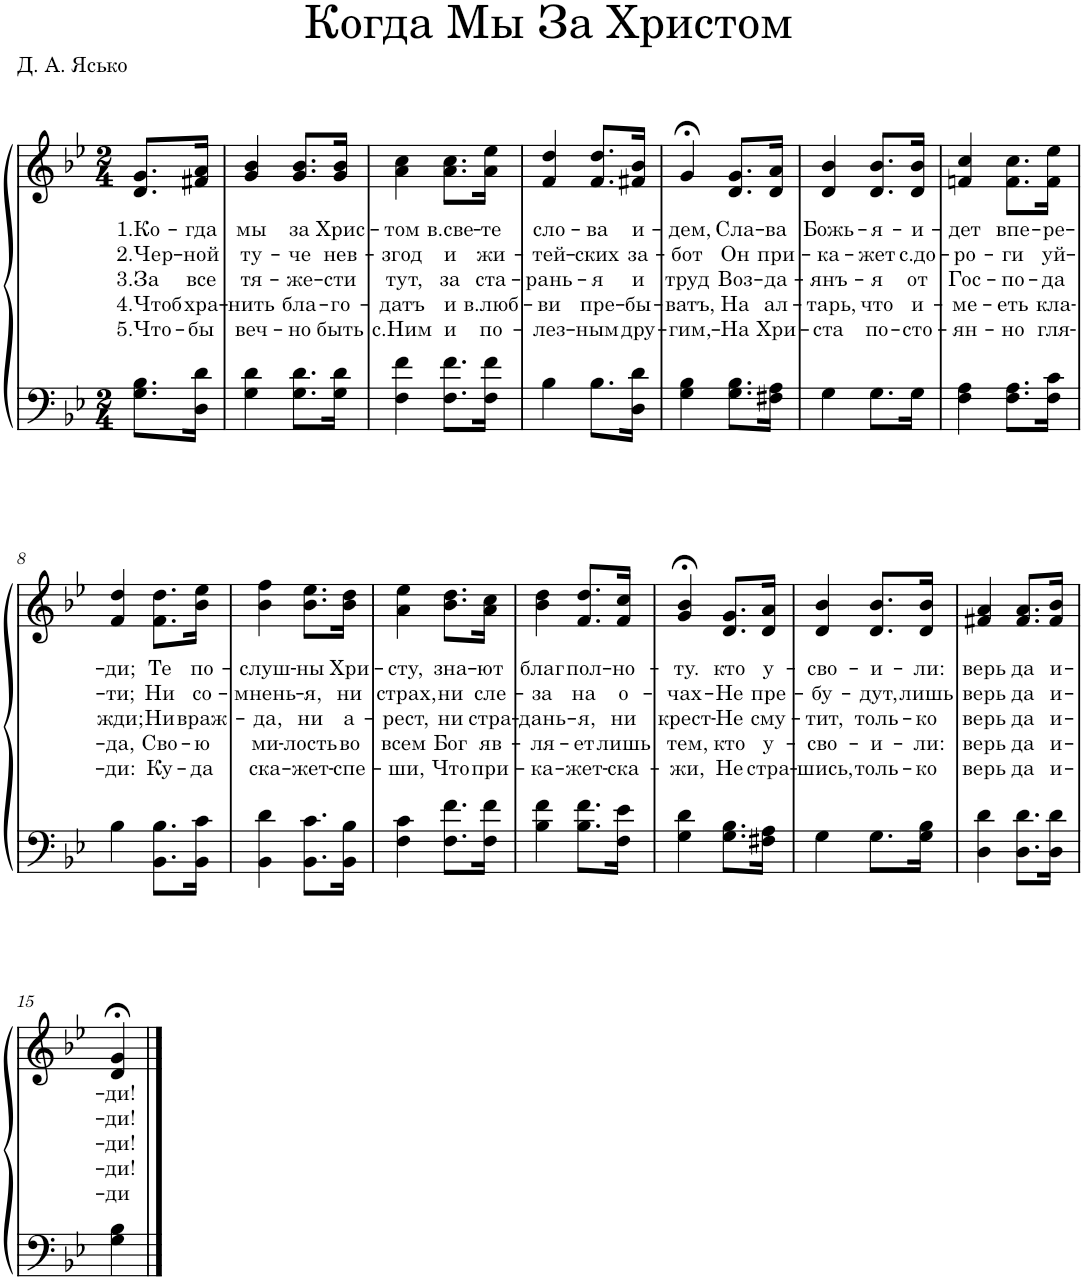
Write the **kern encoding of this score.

**kern	**kern	**text	**text	**text	**text	**text
*part1	*part1	*part1	*part1	*part1	*part1	*part1
*staff2	*staff1	*staff1	*staff1	*staff1	*staff1	*staff1
*I"Piano	*	*	*	*	*	*
*I'Pno.	*	*	*	*	*	*
*clefF4	*clefG2	*	*	*	*	*
*k[b-e-]	*k[b-e-]	*	*	*	*	*
*M2/4	*M2/4	*	*	*	*	*
=1	=1	=1	=1	=1	=1	=1
!	!	!LO:LY:b	!LO:LY:b	!LO:LY:b	!LO:LY:b	!LO:LY:b
8.G\ 8.B-\L	8.d/ 8.g/L	1.Ко-	2.Чер-	3.За	4.Чтоб	5.Что-
!	!	!LO:LY:b	!LO:LY:b	!LO:LY:b	!LO:LY:b	!LO:LY:b
16D\ 16d\Jk	16f#X/ 16a/Jk	-гда	-ной	все	хра-	-бы
=2	=2	=2	=2	=2	=2	=2
!	!	!LO:LY:b	!LO:LY:b	!LO:LY:b	!LO:LY:b	!LO:LY:b
4G\ 4d\	4g/ 4b-/	мы	ту-	тя-	-нить	веч-
!	!	!LO:LY:b	!LO:LY:b	!LO:LY:b	!LO:LY:b	!LO:LY:b
8.G\ 8.d\L	8.g/ 8.b-/L	за	-че	-же-	бла-	-но
!	!	!LO:LY:b	!LO:LY:b	!LO:LY:b	!LO:LY:b	!LO:LY:b
16G\ 16d\Jk	16g/ 16b-/Jk	Хрис-	нев-	-сти	-го-	быть
=3	=3	=3	=3	=3	=3	=3
!	!	!LO:LY:b	!LO:LY:b	!LO:LY:b	!LO:LY:b	!LO:LY:b
4F\ 4f\	4a\ 4cc\	-том	-згод	тут,	-датъ	с.Ним
!	!	!LO:LY:b	!LO:LY:b	!LO:LY:b	!LO:LY:b	!LO:LY:b
8.F\ 8.f\L	8.a\ 8.cc\L	в.све-	и	за	и	и
!	!	!LO:LY:b	!LO:LY:b	!LO:LY:b	!LO:LY:b	!LO:LY:b
16F\ 16f\Jk	16a\ 16ee-\Jk	-те	жи-	ста-	в.люб-	по-
=4	=4	=4	=4	=4	=4	=4
!	!	!LO:LY:b	!LO:LY:b	!LO:LY:b	!LO:LY:b	!LO:LY:b
4B-\	4f/ 4dd/	сло-	-тей-	-рань-	-ви	-лез-
!	!	!LO:LY:b	!LO:LY:b	!LO:LY:b	!LO:LY:b	!LO:LY:b
8.B-\L	8.f/ 8.dd/L	-ва	-ских	-я	пре-	-ным
!	!	!LO:LY:b	!LO:LY:b	!LO:LY:b	!LO:LY:b	!LO:LY:b
16D\ 16d\Jk	16f#X/ 16b-/Jk	и-	за-	и	-бы-	дру-
=5	=5	=5	=5	=5	=5	=5
!	!	!LO:LY:b	!LO:LY:b	!LO:LY:b	!LO:LY:b	!LO:LY:b
4G\ 4B-\	4g;</	-дем,	-бот	труд	-ватъ,	-гим,-
!	!	!LO:LY:b	!LO:LY:b	!LO:LY:b	!LO:LY:b	!LO:LY:b
8.G\ 8.B-\L	8.d/ 8.g/L	Сла-	Он	Воз-	На	-На
!	!	!LO:LY:b	!LO:LY:b	!LO:LY:b	!LO:LY:b	!LO:LY:b
16F#X\ 16A\Jk	16d/ 16a/Jk	-ва	при-	-да-	ал-	Хри-
=6	=6	=6	=6	=6	=6	=6
!	!	!LO:LY:b	!LO:LY:b	!LO:LY:b	!LO:LY:b	!LO:LY:b
4G\	4d/ 4b-/	Божь-	-ка-	-янъ-	-тарь,	-ста
!	!	!LO:LY:b	!LO:LY:b	!LO:LY:b	!LO:LY:b	!LO:LY:b
8.G\L	8.d/ 8.b-/L	-я-	-жет	-я	что	по-
!	!	!LO:LY:b	!LO:LY:b	!LO:LY:b	!LO:LY:b	!LO:LY:b
16G\Jk	16d/ 16b-/Jk	-и-	с.до-	от	и-	-сто-
=7	=7	=7	=7	=7	=7	=7
!	!	!LO:LY:b	!LO:LY:b	!LO:LY:b	!LO:LY:b	!LO:LY:b
4F\ 4A\	4fn/ 4cc/	-дет	-ро-	Гос-	-ме-	-ян-
!	!	!LO:LY:b	!LO:LY:b	!LO:LY:b	!LO:LY:b	!LO:LY:b
8.F\ 8.A\L	8.f\ 8.cc\L	впе-	-ги	-по-	-еть	-но
!	!	!LO:LY:b	!LO:LY:b	!LO:LY:b	!LO:LY:b	!LO:LY:b
16F\ 16c\Jk	16f\ 16ee-\Jk	-ре-	уй-	-да	кла-	гля-
!!LO:LB:g=z
=8	=8	=8	=8	=8	=8	=8
!	!	!LO:LY:b	!LO:LY:b	!LO:LY:b	!LO:LY:b	!LO:LY:b
4B-\	4f/ 4dd/	-ди;	-ти;	жди;	-да,	-ди:
!	!	!LO:LY:b	!LO:LY:b	!LO:LY:b	!LO:LY:b	!LO:LY:b
8.BB-\ 8.B-\L	8.f\ 8.dd\L	Те	Ни	Ни	Сво-	Ку-
!	!	!LO:LY:b	!LO:LY:b	!LO:LY:b	!LO:LY:b	!LO:LY:b
16BB-\ 16c\Jk	16b-\ 16ee-\Jk	по-	со-	враж-	-ю	-да
=9	=9	=9	=9	=9	=9	=9
!	!	!LO:LY:b	!LO:LY:b	!LO:LY:b	!LO:LY:b	!LO:LY:b
4BB-\ 4d\	4b-\ 4ff\	-слуш-	-мнень-	-да,	ми-	ска-
!	!	!LO:LY:b	!LO:LY:b	!LO:LY:b	!LO:LY:b	!LO:LY:b
8.BB-\ 8.c\L	8.b-\ 8.ee-\L	-ны	-я,	ни	-лость	-жет-
!	!	!LO:LY:b	!LO:LY:b	!LO:LY:b	!LO:LY:b	!LO:LY:b
16BB-\ 16B-\Jk	16b-\ 16dd\Jk	Хри-	ни	а-	во	-спе-
=10	=10	=10	=10	=10	=10	=10
!	!	!LO:LY:b	!LO:LY:b	!LO:LY:b	!LO:LY:b	!LO:LY:b
4F\ 4c\	4a\ 4ee-\	-сту,	страх,	-рест,	всем	-ши,
!	!	!LO:LY:b	!LO:LY:b	!LO:LY:b	!LO:LY:b	!LO:LY:b
8.F\ 8.f\L	8.b-\ 8.dd\L	зна-	ни	ни	Бог	Что
!	!	!LO:LY:b	!LO:LY:b	!LO:LY:b	!LO:LY:b	!LO:LY:b
16F\ 16f\Jk	16a\ 16cc\Jk	-ют	cлe-	стра-	яв-	при-
=11	=11	=11	=11	=11	=11	=11
!	!	!LO:LY:b	!LO:LY:b	!LO:LY:b	!LO:LY:b	!LO:LY:b
4B-\ 4f\	4b-\ 4dd\	благ	-за	-дань-	-ля-	-ка-
!	!	!LO:LY:b	!LO:LY:b	!LO:LY:b	!LO:LY:b	!LO:LY:b
8.B-\ 8.f\L	8.f/ 8.dd/L	пол-	на	-я,	-ет	-жет-
!	!	!LO:LY:b	!LO:LY:b	!LO:LY:b	!LO:LY:b	!LO:LY:b
16F\ 16e-\Jk	16f/ 16cc/Jk	-но-	о-	ни	лишь	-ска-
=12	=12	=12	=12	=12	=12	=12
!	!	!LO:LY:b	!LO:LY:b	!LO:LY:b	!LO:LY:b	!LO:LY:b
4G\ 4d\	4g/;< 4b-/;<	-ту.	-чах-	крест-	тем,	-жи,
!	!	!LO:LY:b	!LO:LY:b	!LO:LY:b	!LO:LY:b	!LO:LY:b
8.G\ 8.B-\L	8.d/ 8.g/L	кто	-Не	-Не	кто	Не
!	!	!LO:LY:b	!LO:LY:b	!LO:LY:b	!LO:LY:b	!LO:LY:b
16F#X\ 16A\Jk	16d/ 16a/Jk	у-	пре-	сму-	у-	стра-
=13	=13	=13	=13	=13	=13	=13
!	!	!LO:LY:b	!LO:LY:b	!LO:LY:b	!LO:LY:b	!LO:LY:b
4G\	4d/ 4b-/	-сво-	-бу-	-тит,	-сво-	-шись,
!	!	!LO:LY:b	!LO:LY:b	!LO:LY:b	!LO:LY:b	!LO:LY:b
8.G\L	8.d/ 8.b-/L	-и-	-дут,	толь-	-и-	толь-
!	!	!LO:LY:b	!LO:LY:b	!LO:LY:b	!LO:LY:b	!LO:LY:b
16G\ 16B-\Jk	16d/ 16b-/Jk	-ли:	лишь	-ко	-ли:	-ко
=14	=14	=14	=14	=14	=14	=14
!	!	!LO:LY:b	!LO:LY:b	!LO:LY:b	!LO:LY:b	!LO:LY:b
4D\ 4d\	4f#X/ 4a/	верь	верь	верь	верь	верь
!	!	!LO:LY:b	!LO:LY:b	!LO:LY:b	!LO:LY:b	!LO:LY:b
8.D\ 8.d\L	8.f#/ 8.a/L	да	да	да	да	да
!	!	!LO:LY:b	!LO:LY:b	!LO:LY:b	!LO:LY:b	!LO:LY:b
16D\ 16d\Jk	16f#/ 16b-/Jk	и-	и-	и-	и-	и-
!!LO:LB:g=z
=15	=15	=15	=15	=15	=15	=15
!	!	!LO:LY:b	!LO:LY:b	!LO:LY:b	!LO:LY:b	!LO:LY:b
4G\ 4B-\	4d/;< 4g/;<	-ди!	-ди!	-ди!	-ди!	-ди
==	==	==	==	==	==	==
*-	*-	*-	*-	*-	*-	*-
